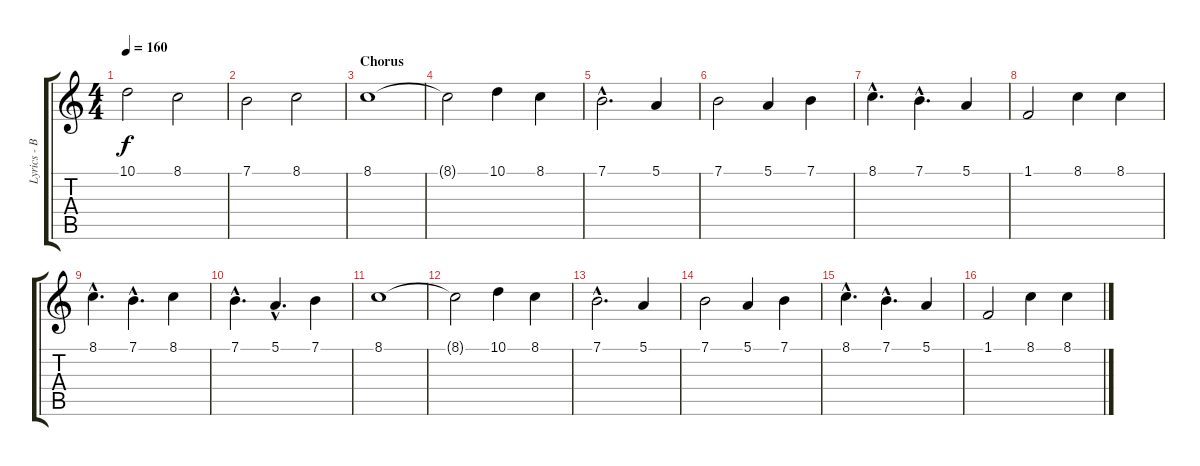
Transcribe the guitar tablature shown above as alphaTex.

\track ("Lyrics - BG" "Lyrics - B") {instrument tremolostrings}
\staff {score tabs}
\tuning (E4 B3 G3 D3 A2 E2) {hide}
\ts (4 4)
\tempo 160
\clef g2
\ks c
10.1.2{dy f} 8.1.2 |
7.1.2 8.1.2 |
\section ("" "Chorus")
8.1.1 |
8.1{t}.2 10.1.4 8.1.4 |
7.1{hac}.2{d} 5.1.4 |
7.1.2 5.1.4 7.1.4 |
8.1{hac}.4{d} 7.1{hac}.4{d} 5.1.4 |
1.1.2 8.1.4 8.1.4 |
8.1{hac}.4{d} 7.1{hac}.4{d} 8.1.4 |
7.1{hac}.4{d} 5.1{hac}.4{d} 7.1.4 |
8.1.1 |
8.1{t}.2 10.1.4 8.1.4 |
7.1{hac}.2{d} 5.1.4 |
7.1.2 5.1.4 7.1.4 |
8.1{hac}.4{d} 7.1{hac}.4{d} 5.1.4 |
1.1.2 8.1.4 8.1.4
